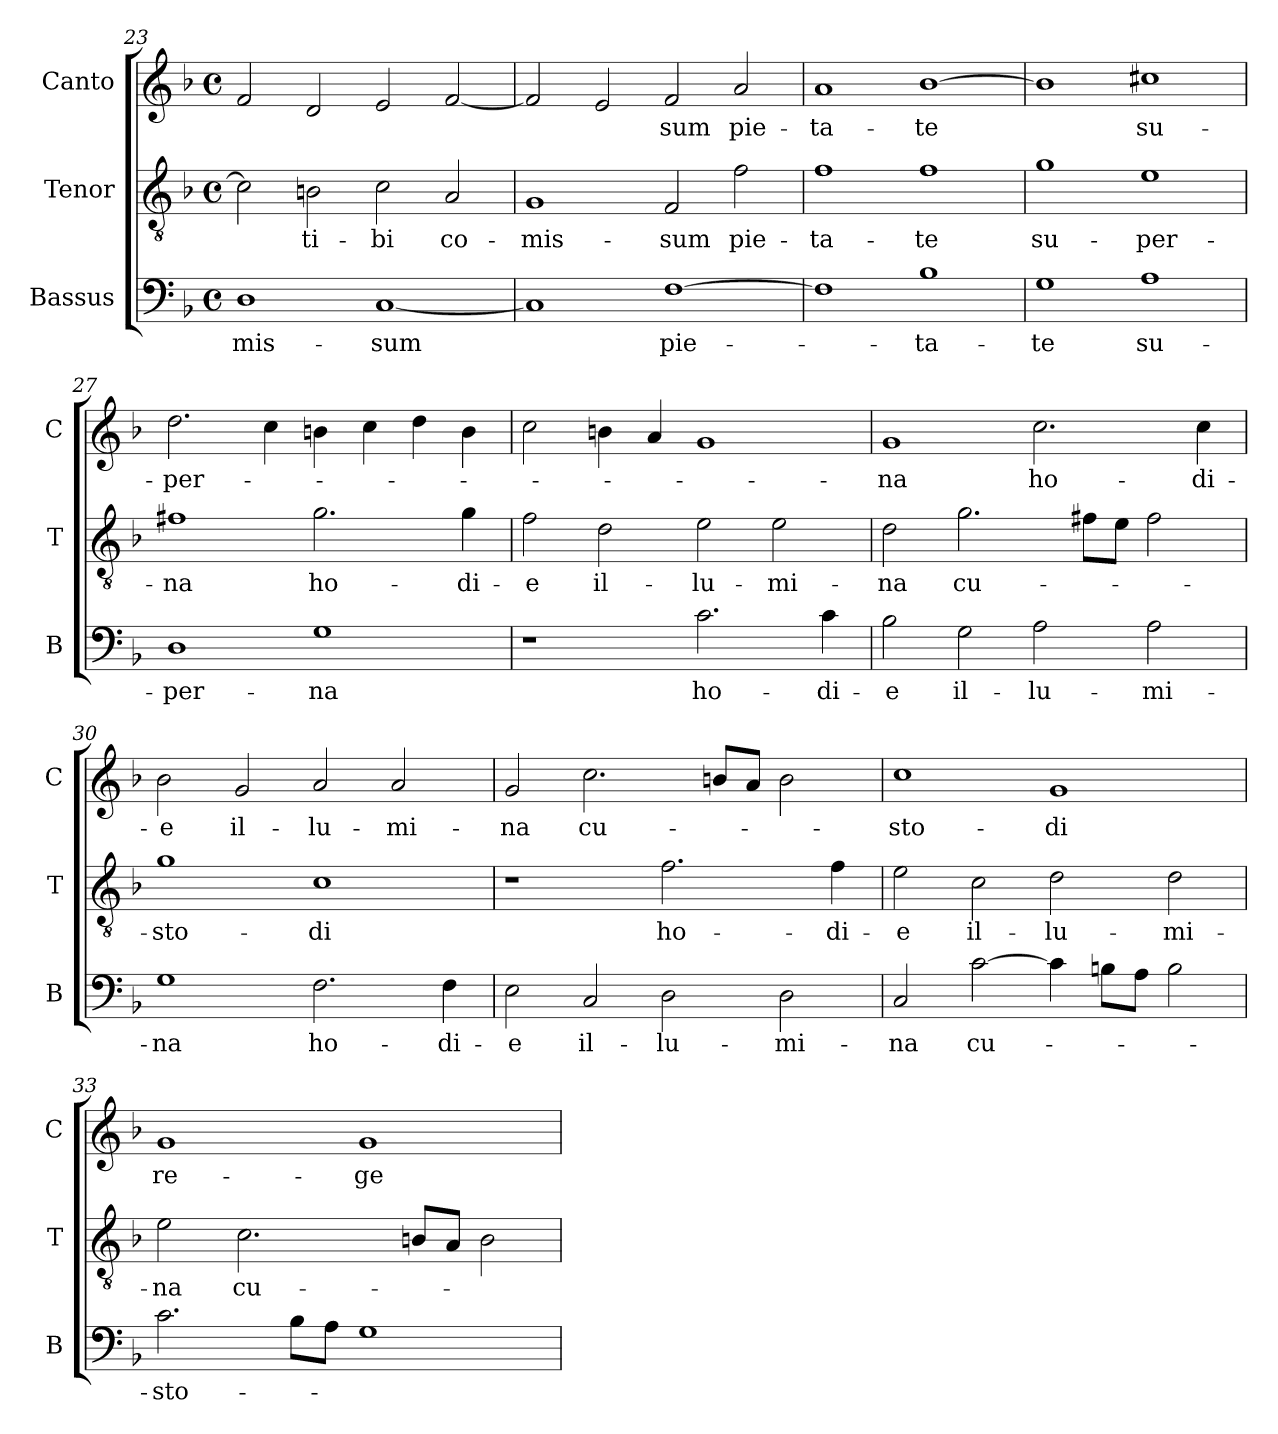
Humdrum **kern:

**kern	**text	**kern	**text	**kern	**text
*part3	*part3	*part2	*part2	*part1	*part1
*staff3	*staff3	*staff2	*staff2	*staff1	*staff1
*I"Bassus	*	*I"Tenor	*	*I"Canto	*
*I'B	*	*I'T	*	*I'C	*
*clefF4	*	*clefGv2	*	*clefG2	*
*k[b-]	*	*k[b-]	*	*k[b-]	*
*F:	*	*F:	*	*F:	*
*M4/4	*	*M4/4	*	*M4/4	*
*met(c)	*	*met(c)	*	*met(c)	*
=23	=23	=23	=23	=23	=23
!	!LO:LY:b	!	!	!	!
1D	-mis-	2c\]	.	2f/	.
!	!	!	!LO:LY:b	!	!
.	.	2Bn\	ti-	2d/	.
!	!LO:LY:b	!	!LO:LY:b	!	!
[1C	-sum	2c\	-bi	2e/	.
!	!	!	!LO:LY:b	!	!
.	.	2A/	co-	[2f/	.
=24	=24	=24	=24	=24	=24
!	!	!	!LO:LY:b	!	!
1C]	.	1G	-mis-	2f/]	.
.	.	.	.	2e/	.
!	!LO:LY:b	!	!LO:LY:b	!	!LO:LY:b
[1F	pie-	2F/	-sum	2f/	-sum
!	!	!	!LO:LY:b	!	!LO:LY:b
.	.	2f\	pie-	2a/	pie-
=25	=25	=25	=25	=25	=25
!	!	!	!LO:LY:b	!	!LO:LY:b
1F]	.	1f	-ta-	1a	-ta-
!	!LO:LY:b	!	!LO:LY:b	!	!LO:LY:b
1B-	-ta-	1f	-te	[1b-	-te
!!LO:LB:g=z
=26	=26	=26	=26	=26	=26
!	!LO:LY:b	!	!LO:LY:b	!	!
1G	-te	1g	su-	1b-]	.
!	!LO:LY:b	!	!LO:LY:b	!	!LO:LY:b
1A	su-	1e	-per-	1cc#X	su-
=27	=27	=27	=27	=27	=27
!	!LO:LY:b	!	!LO:LY:b	!	!LO:LY:b
1D	-per-	1f#X	-na	2.dd\	-per-
.	.	.	.	4cc\	.
!	!LO:LY:b	!	!LO:LY:b	!	!
1G	-na	2.g\	ho-	4bn\	.
.	.	.	.	4cc\	.
.	.	.	.	4dd\	.
!	!	!	!LO:LY:b	!	!
.	.	4g\	-di-	4b\	.
=28	=28	=28	=28	=28	=28
!	!	!	!LO:LY:b	!	!
1r	.	2f\	-e	2cc\	.
!	!	!	!LO:LY:b	!	!
.	.	2d\	il-	4bn\	.
.	.	.	.	4a/	.
!	!LO:LY:b	!	!LO:LY:b	!	!
2.c\	ho-	2e\	-lu-	1g	.
!	!	!	!LO:LY:b	!	!
.	.	2e\	-mi-	.	.
!	!LO:LY:b	!	!	!	!
4c\	-di-	.	.	.	.
=29	=29	=29	=29	=29	=29
!	!LO:LY:b	!	!LO:LY:b	!	!LO:LY:b
2B-\	-e	2d\	-na	1g	-na
!	!LO:LY:b	!	!LO:LY:b	!	!
2G\	il-	2.g\	cu-	.	.
!	!LO:LY:b	!	!	!	!LO:LY:b
2A\	-lu-	.	.	2.cc\	ho-
.	.	8f#X\L	.	.	.
.	.	8e\J	.	.	.
!	!LO:LY:b	!	!	!	!
2A\	-mi-	2f#\	.	.	.
!	!	!	!	!	!LO:LY:b
.	.	.	.	4cc\	-di-
=30	=30	=30	=30	=30	=30
!	!LO:LY:b	!	!LO:LY:b	!	!LO:LY:b
1G	-na	1g	-sto-	2b-\	-e
!	!	!	!	!	!LO:LY:b
.	.	.	.	2g/	il-
!	!LO:LY:b	!	!LO:LY:b	!	!LO:LY:b
2.F\	ho-	1c	-di	2a/	-lu-
!	!	!	!	!	!LO:LY:b
.	.	.	.	2a/	-mi-
!	!LO:LY:b	!	!	!	!
4F\	-di-	.	.	.	.
!!LO:LB:g=z
=31	=31	=31	=31	=31	=31
!	!LO:LY:b	!	!	!	!LO:LY:b
2E\	-e	1r	.	2g/	-na
!	!LO:LY:b	!	!	!	!LO:LY:b
2C/	il-	.	.	2.cc\	cu-
!	!LO:LY:b	!	!LO:LY:b	!	!
2D\	-lu-	2.f\	ho-	.	.
.	.	.	.	8bn/L	.
.	.	.	.	8a/J	.
!	!LO:LY:b	!	!	!	!
2D\	-mi-	.	.	2b\	.
!	!	!	!LO:LY:b	!	!
.	.	4f\	-di-	.	.
=32	=32	=32	=32	=32	=32
!	!LO:LY:b	!	!LO:LY:b	!	!LO:LY:b
2C/	-na	2e\	-e	1cc	-sto-
!	!LO:LY:b	!	!LO:LY:b	!	!
[2c\	cu-	2c\	il-	.	.
!	!	!	!LO:LY:b	!	!LO:LY:b
4c\]	.	2d\	-lu-	1g	-di
8Bn\L	.	.	.	.	.
8A\J	.	.	.	.	.
!	!	!	!LO:LY:b	!	!
2B\	.	2d\	-mi-	.	.
=33	=33	=33	=33	=33	=33
!	!LO:LY:b	!	!LO:LY:b	!	!LO:LY:b
2.c\	-sto-	2e\	-na	1g	re-
!	!	!	!LO:LY:b	!	!
.	.	2.c\	cu-	.	.
8B-\L	.	.	.	.	.
8A\J	.	.	.	.	.
!	!	!	!	!	!LO:LY:b
1G	.	.	.	1g	-ge
.	.	8Bn/L	.	.	.
.	.	8A/J	.	.	.
.	.	2B\	.	.	.
=	=	=	=	=	=
*-	*-	*-	*-	*-	*-
